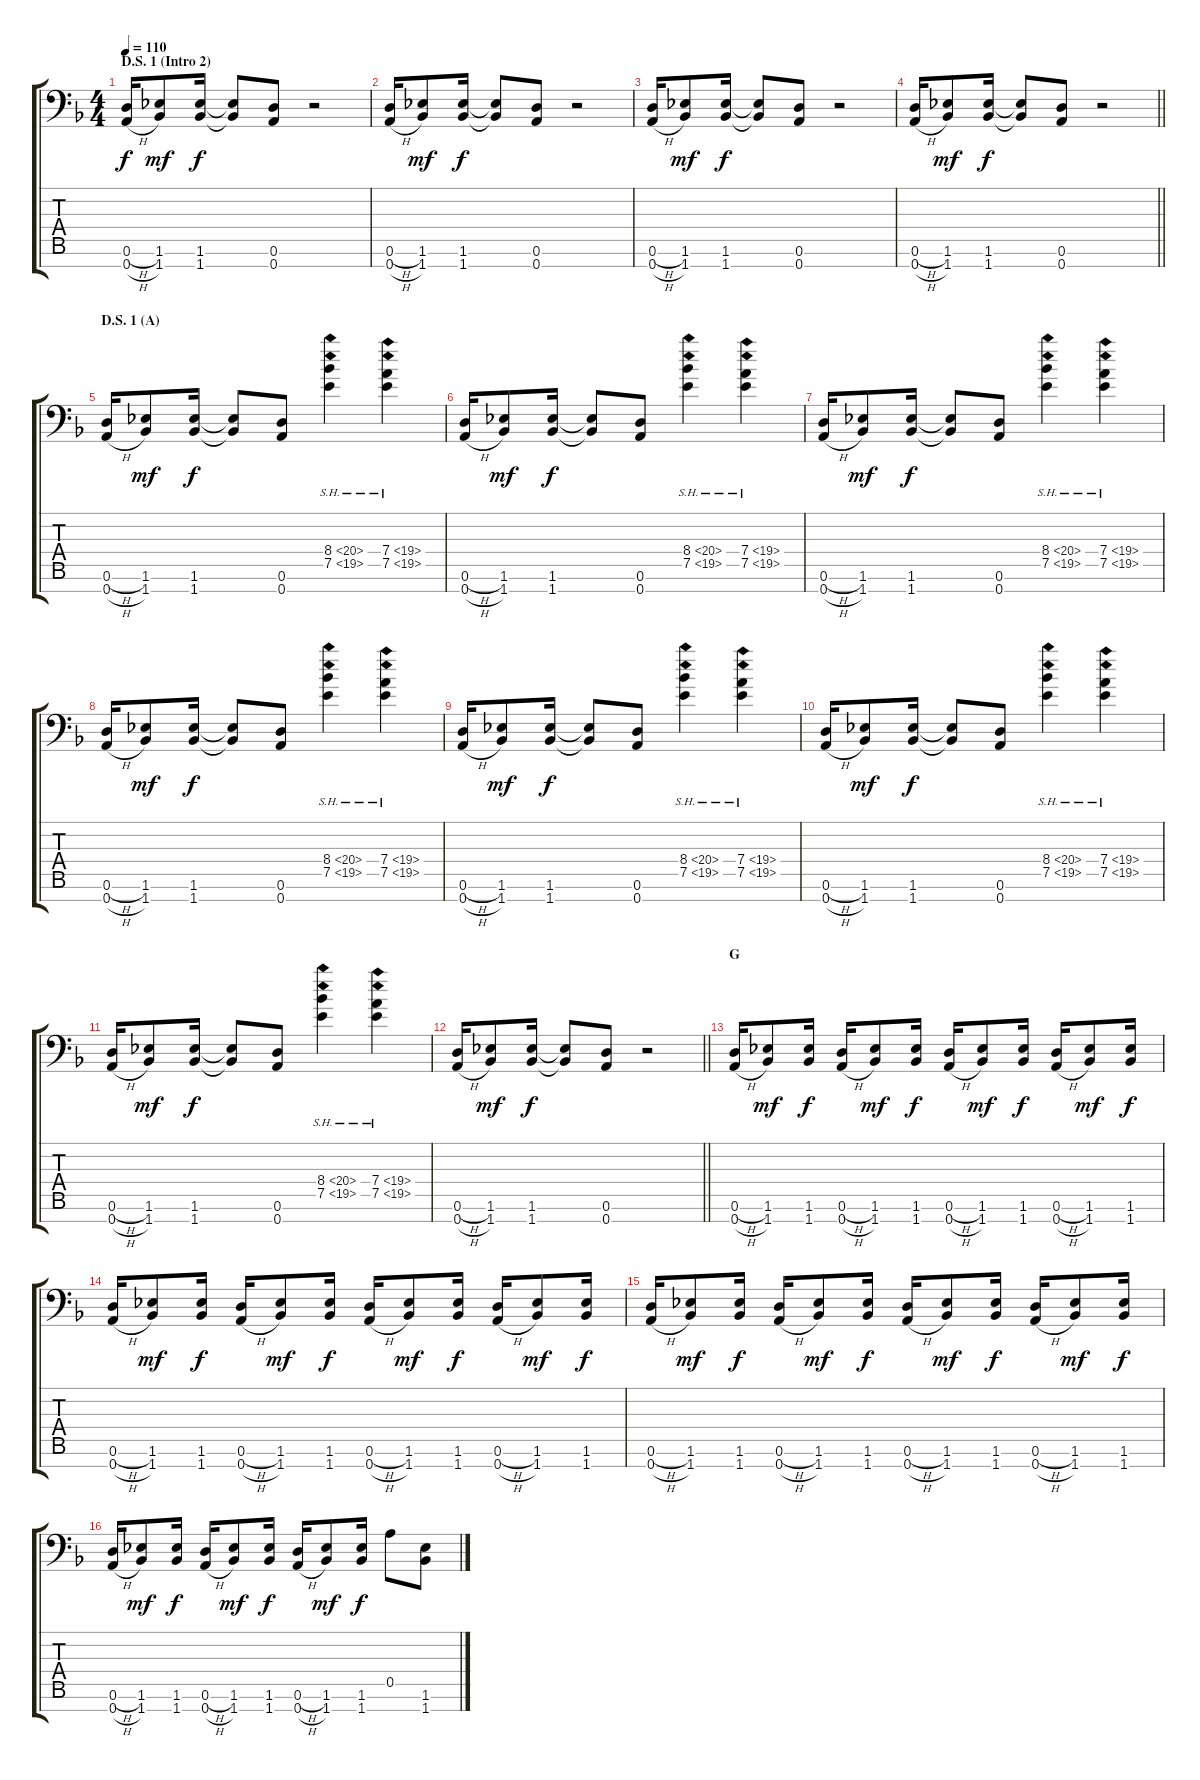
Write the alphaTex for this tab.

\track "" {instrument overdrivenguitar}
\staff {score tabs}
\tuning (E4 B3 G3 D3 A2 D2 A1) {hide}
\ts (4 4)
\section ("" "D.S. 1 (Intro 2)")
\tempo 110
\clef f4
\ks dminor
(0.6{h} 0.7{h}).16{dy f volume 13 balance 1 instrument overdrivenguitar} (1.6 1.7).8{dy mf} (1.6 1.7).16{dy f} (1.6{t} 1.7{t}).8 (0.6 0.7).8 r.2 |
(0.6{h} 0.7{h}).16 (1.6 1.7).8{dy mf} (1.6 1.7).16{dy f} (1.6{t} 1.7{t}).8 (0.6 0.7).8 r.2 |
(0.6{h} 0.7{h}).16 (1.6 1.7).8{dy mf} (1.6 1.7).16{dy f} (1.6{t} 1.7{t}).8 (0.6 0.7).8 r.2 |
\barLineRight lightlight
(0.6{h} 0.7{h}).16 (1.6 1.7).8{dy mf} (1.6 1.7).16{dy f} (1.6{t} 1.7{t}).8 (0.6 0.7).8 r.2 |
\section ("" "D.S. 1 (A)")
(0.6{h} 0.7{h}).16 (1.6 1.7).8{dy mf} (1.6 1.7).16{dy f} (1.6{t} 1.7{t}).8 (0.6 0.7).8 (8.4{sh 12} 7.5{sh 12}).4 (7.4{sh 12} 7.5{sh 12}).4 |
(0.6{h} 0.7{h}).16 (1.6 1.7).8{dy mf} (1.6 1.7).16{dy f} (1.6{t} 1.7{t}).8 (0.6 0.7).8 (8.4{sh 12} 7.5{sh 12}).4 (7.4{sh 12} 7.5{sh 12}).4 |
(0.6{h} 0.7{h}).16 (1.6 1.7).8{dy mf} (1.6 1.7).16{dy f} (1.6{t} 1.7{t}).8 (0.6 0.7).8 (8.4{sh 12} 7.5{sh 12}).4 (7.4{sh 12} 7.5{sh 12}).4 |
(0.6{h} 0.7{h}).16 (1.6 1.7).8{dy mf} (1.6 1.7).16{dy f} (1.6{t} 1.7{t}).8 (0.6 0.7).8 (8.4{sh 12} 7.5{sh 12}).4 (7.4{sh 12} 7.5{sh 12}).4 |
(0.6{h} 0.7{h}).16 (1.6 1.7).8{dy mf} (1.6 1.7).16{dy f} (1.6{t} 1.7{t}).8 (0.6 0.7).8 (8.4{sh 12} 7.5{sh 12}).4 (7.4{sh 12} 7.5{sh 12}).4 |
(0.6{h} 0.7{h}).16 (1.6 1.7).8{dy mf} (1.6 1.7).16{dy f} (1.6{t} 1.7{t}).8 (0.6 0.7).8 (8.4{sh 12} 7.5{sh 12}).4 (7.4{sh 12} 7.5{sh 12}).4 |
(0.6{h} 0.7{h}).16 (1.6 1.7).8{dy mf} (1.6 1.7).16{dy f} (1.6{t} 1.7{t}).8 (0.6 0.7).8 (8.4{sh 12} 7.5{sh 12}).4 (7.4{sh 12} 7.5{sh 12}).4 |
\barLineRight lightlight
(0.6{h} 0.7{h}).16 (1.6 1.7).8{dy mf} (1.6 1.7).16{dy f} (1.6{t} 1.7{t}).8 (0.6 0.7).8 r.2 |
\section ("" "G")
(0.6{h} 0.7{h}).16 (1.6 1.7).8{dy mf} (1.6 1.7).16{dy f} (0.6{h} 0.7{h}).16 (1.6 1.7).8{dy mf} (1.6 1.7).16{dy f} (0.6{h} 0.7{h}).16 (1.6 1.7).8{dy mf} (1.6 1.7).16{dy f} (0.6{h} 0.7{h}).16 (1.6 1.7).8{dy mf} (1.6 1.7).16{dy f} |
(0.6{h} 0.7{h}).16 (1.6 1.7).8{dy mf} (1.6 1.7).16{dy f} (0.6{h} 0.7{h}).16 (1.6 1.7).8{dy mf} (1.6 1.7).16{dy f} (0.6{h} 0.7{h}).16 (1.6 1.7).8{dy mf} (1.6 1.7).16{dy f} (0.6{h} 0.7{h}).16 (1.6 1.7).8{dy mf} (1.6 1.7).16{dy f} |
(0.6{h} 0.7{h}).16 (1.6 1.7).8{dy mf} (1.6 1.7).16{dy f} (0.6{h} 0.7{h}).16 (1.6 1.7).8{dy mf} (1.6 1.7).16{dy f} (0.6{h} 0.7{h}).16 (1.6 1.7).8{dy mf} (1.6 1.7).16{dy f} (0.6{h} 0.7{h}).16 (1.6 1.7).8{dy mf} (1.6 1.7).16{dy f} |
(0.6{h} 0.7{h}).16 (1.6 1.7).8{dy mf} (1.6 1.7).16{dy f} (0.6{h} 0.7{h}).16 (1.6 1.7).8{dy mf} (1.6 1.7).16{dy f} (0.6{h} 0.7{h}).16 (1.6 1.7).8{dy mf} (1.6 1.7).16{dy f} 0.5.8 (1.6 1.7).8
